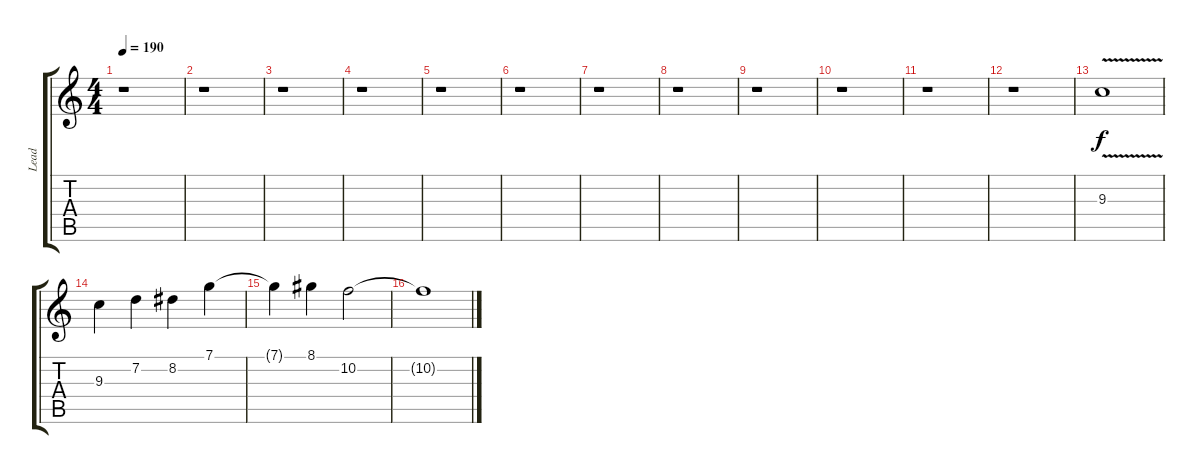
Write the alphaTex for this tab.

\track ("Lead" "Lead") {instrument distortionguitar}
\staff {score tabs}
\tuning (C4 G3 Eb3 Bb2 F2 C2) {hide}
\ts (4 4)
\tempo 190
\clef g2
\ks c
r.1{dy f} |
r.1 |
r.1 |
r.1 |
r.1 |
r.1 |
r.1 |
r.1 |
r.1 |
r.1 |
r.1 |
r.1 |
9.3{v}.1 |
9.3.4 7.2.4 8.2.4 7.1.4 |
7.1{t}.4 8.1.4 10.2.2 |
10.2{t}.1
